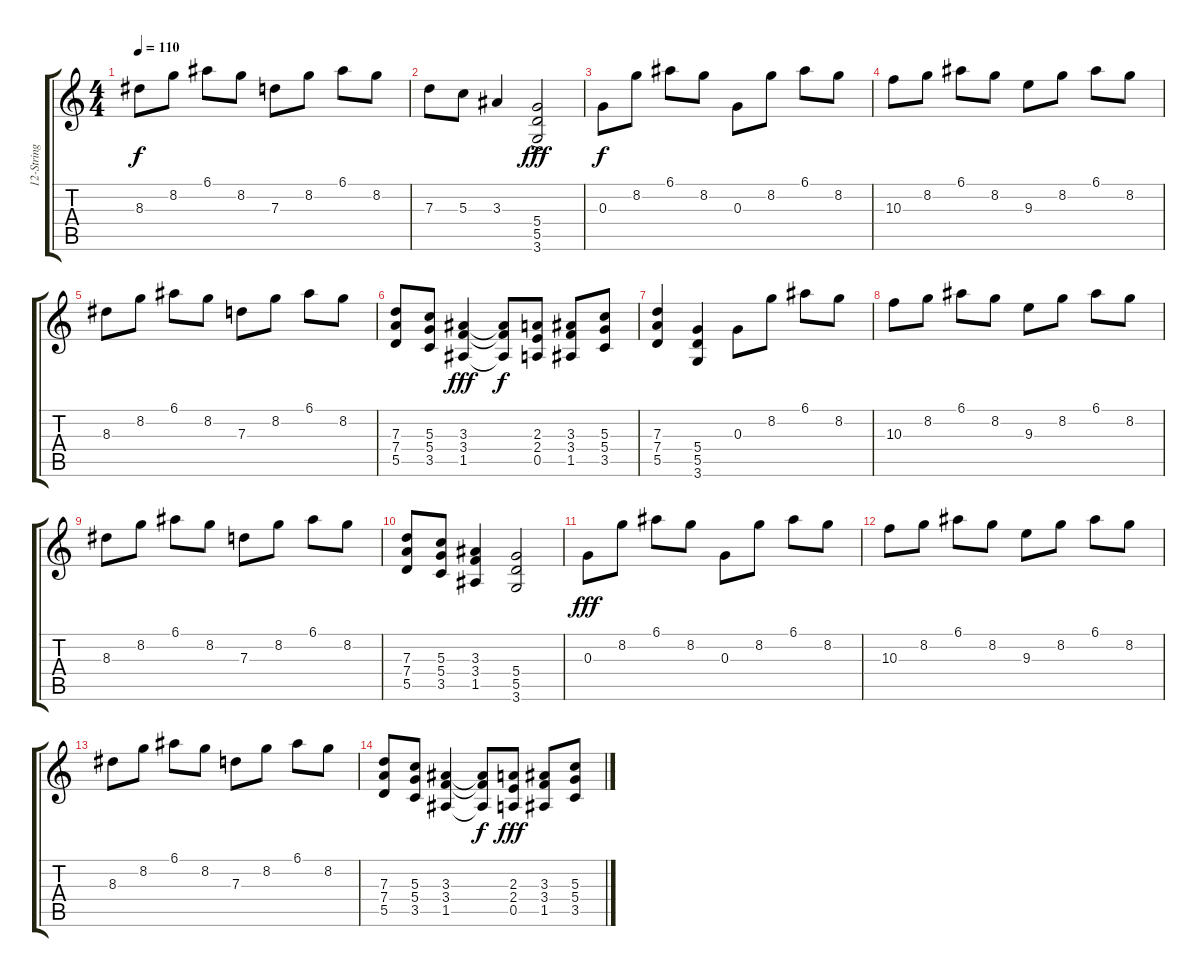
\track ("12-String Guitar" "12-String ") {instrument acousticguitarsteel}
\staff {score tabs}
\tuning (E4 B3 G3 D3 A2 E2) {hide}
\ts (4 4)
\tempo 110
\clef g2
\ks c
8.3.8{dy f} 8.2.8 6.1.8 8.2.8 7.3.8 8.2.8 6.1.8 8.2.8 |
7.3.8 5.3.8 3.3.4 (5.4{ac} 5.5{ac} 3.6{ac}).2{dy fff} |
0.3.8{dy f volume 10} 8.2.8 6.1.8 8.2.8 0.3.8 8.2.8 6.1.8 8.2.8 |
10.3.8 8.2.8 6.1.8 8.2.8 9.3.8 8.2.8 6.1.8 8.2.8 |
8.3.8 8.2.8 6.1.8 8.2.8 7.3.8 8.2.8 6.1.8 8.2.8 |
(7.3 7.4 5.5).8 (5.3 5.4 3.5).8 (3.3 3.4 1.5).4{dy fff} (3.3{t} 3.4{t} 1.5{t}).8{dy f} (2.3 2.4 0.5).8 (3.3 3.4 1.5).8 (5.3 5.4 3.5).8 |
(7.3 7.4 5.5).4{volume 5} (5.4 5.5 3.6).4 0.3.8 8.2.8 6.1.8 8.2.8 |
10.3.8 8.2.8 6.1.8 8.2.8 9.3.8 8.2.8 6.1.8 8.2.8 |
8.3.8 8.2.8 6.1.8 8.2.8 7.3.8 8.2.8 6.1.8 8.2.8 |
(7.3 7.4 5.5).8 (5.3 5.4 3.5).8 (3.3 3.4 1.5).4 (5.4 5.5 3.6).2 |
0.3.8{dy fff volume 0} 8.2.8 6.1.8 8.2.8 0.3.8 8.2.8 6.1.8 8.2.8 |
10.3.8 8.2.8 6.1.8 8.2.8 9.3.8 8.2.8 6.1.8 8.2.8 |
8.3.8 8.2.8 6.1.8 8.2.8 7.3.8 8.2.8 6.1.8 8.2.8 |
(7.3 7.4 5.5).8 (5.3 5.4 3.5).8 (3.3 3.4 1.5).4 (3.3{t} 3.4{t} 1.5{t}).8{dy f} (2.3 2.4 0.5).8{dy fff} (3.3 3.4 1.5).8 (5.3 5.4 3.5).8
